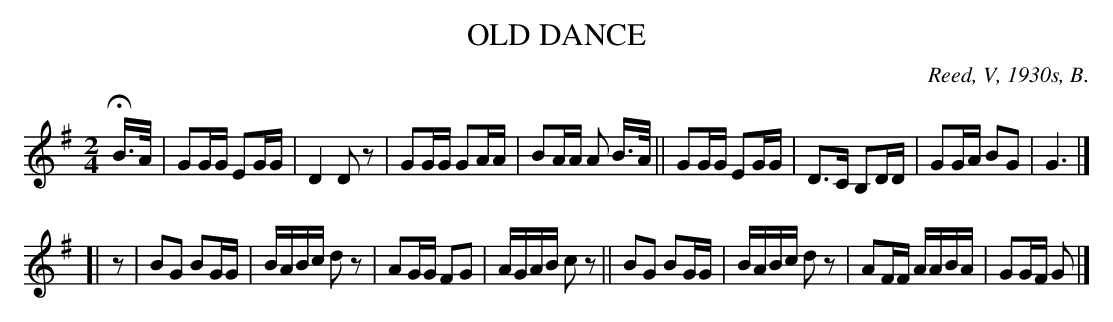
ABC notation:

X:1
T: OLD DANCE
O: Reed, V, 1930s, B.
M: 2/4
L: 1/16
K: G
HB>A |\
G2GG E2GG | D4 D2z2 | G2GG G2AA | B2AA A2 B>A ||\
G2GG E2GG | D3C B,2DD | G2GA B2G2 | G6 |]
[| z2 |\
B2G2 B2GG | BABc d2z2 | A2GG F2G2 | AGAB c2z2 ||\
B2G2 B2GG | BABc d2z2 | A2FF AABA | G2GF G2 |]
